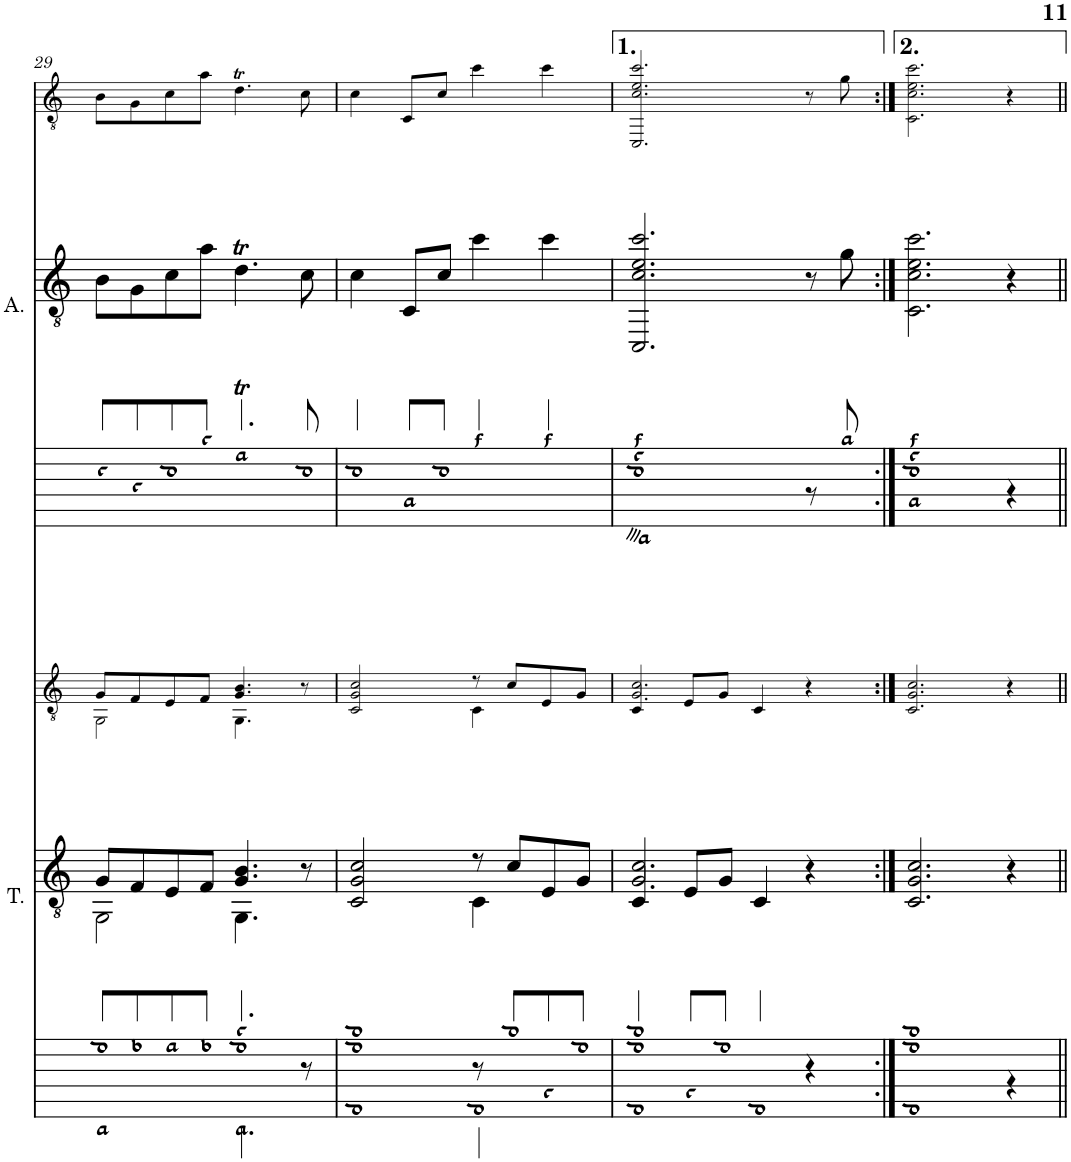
**kern	**kern	**kern	**kern	**kern	**kern
*part2	*part2	*part2	*part1	*part1	*part1
*staff6	*staff5	*staff4	*staff3	*staff2	*staff1
*I"Theorbo	*	*	*I"Archlute	*	*
*I'T.	*	*	*I'A.	*	*
!!LO:PB:g=z
*	*clefGv2	*clefGv2	*	*clefGv2	*clefGv2
*k[]	*k[]	*k[]	*k[]	*k[]	*k[]
*M4/4	*M4/4	*M4/4	*M4/4	*M4/4	*M4/4
=29	=29	=29	=29	=29	=29
*^	*^	*^	*	*	*
2GG	8G/L	8G/L	2GG\	8G/L	2GG\	8B/L	8B\L	8B\L
.	8F/	8F/	.	8F/	.	8G/	8G\	8G\
.	8E/	8E/	.	8E/	.	8c/	8c\	8c\
.	8F/J	8F/J	.	8F/J	.	8a/J	8a\J	8a\J
4.GG\	4.G/ 4.B/	4.G/ 4.B/	4.GG\	4.G/ 4.B/	4.GG\	4.dT/	4.dT\	4.dT\
8ryy	8r	8r	8ryy	8r	8ryy	8c/	8c\	8c\
=30	=30	=30	=30	=30	=30	=30	=30	=30
2ryy	2C 2G 2c	2C/ 2G/ 2c/	2ryy	2C/ 2G/ 2c/	2ryy	4c/	4c\	4c\
.	.	.	.	.	.	8C/L	8C/L	8C/L
.	.	.	.	.	.	8c/J	8c/J	8c/J
4C\	8r	8r	4C\	8r	4C\	4cc/	4cc\	4cc\
.	8c/L	8c/L	.	8c/L	.	.	.	.
4ryy	8E/	8E/	4ryy	8E/	4ryy	4cc/	4cc\	4cc\
.	8G/J	8G/J	.	8G/J	.	.	.	.
=31	=31	=31	=31	=31	=31	=31	=31	=31
2.G 2.c	4C/	4C/	2.G/ 2.c/	4C/	2.G/ 2.c/	2.CC 2.c 2.e 2.cc	2.CC/ 2.c/ 2.e/ 2.cc/	2.CC/ 2.c/ 2.e/ 2.cc/
.	8E/L	8E/L	.	8E/L	.	.	.	.
.	8G/J	8G/J	.	8G/J	.	.	.	.
.	4C/	4C/	.	4C/	.	.	.	.
4ryy	4r	4r	4ryy	4r	4ryy	8r	8r	8r
.	.	.	.	.	.	8g/	8g\	8g\
*v	*v	*	*	*	*	*	*	*
*	*v	*v	*	*	*	*	*
*	*	*v	*v	*	*	*
=32:|!	=32:|!	=32:|!	=32:|!	=32:|!	=32:|!
2.C 2.G 2.c	2.C/ 2.G/ 2.c/	2.C/ 2.G/ 2.c/	2.C 2.c 2.e 2.cc	2.C\ 2.c\ 2.e\ 2.cc\	2.C\ 2.c\ 2.e\ 2.cc\
4r	4r	4r	4r	4r	4r
=||	=||	=||	=||	=||	=||
*-	*-	*-	*-	*-	*-
